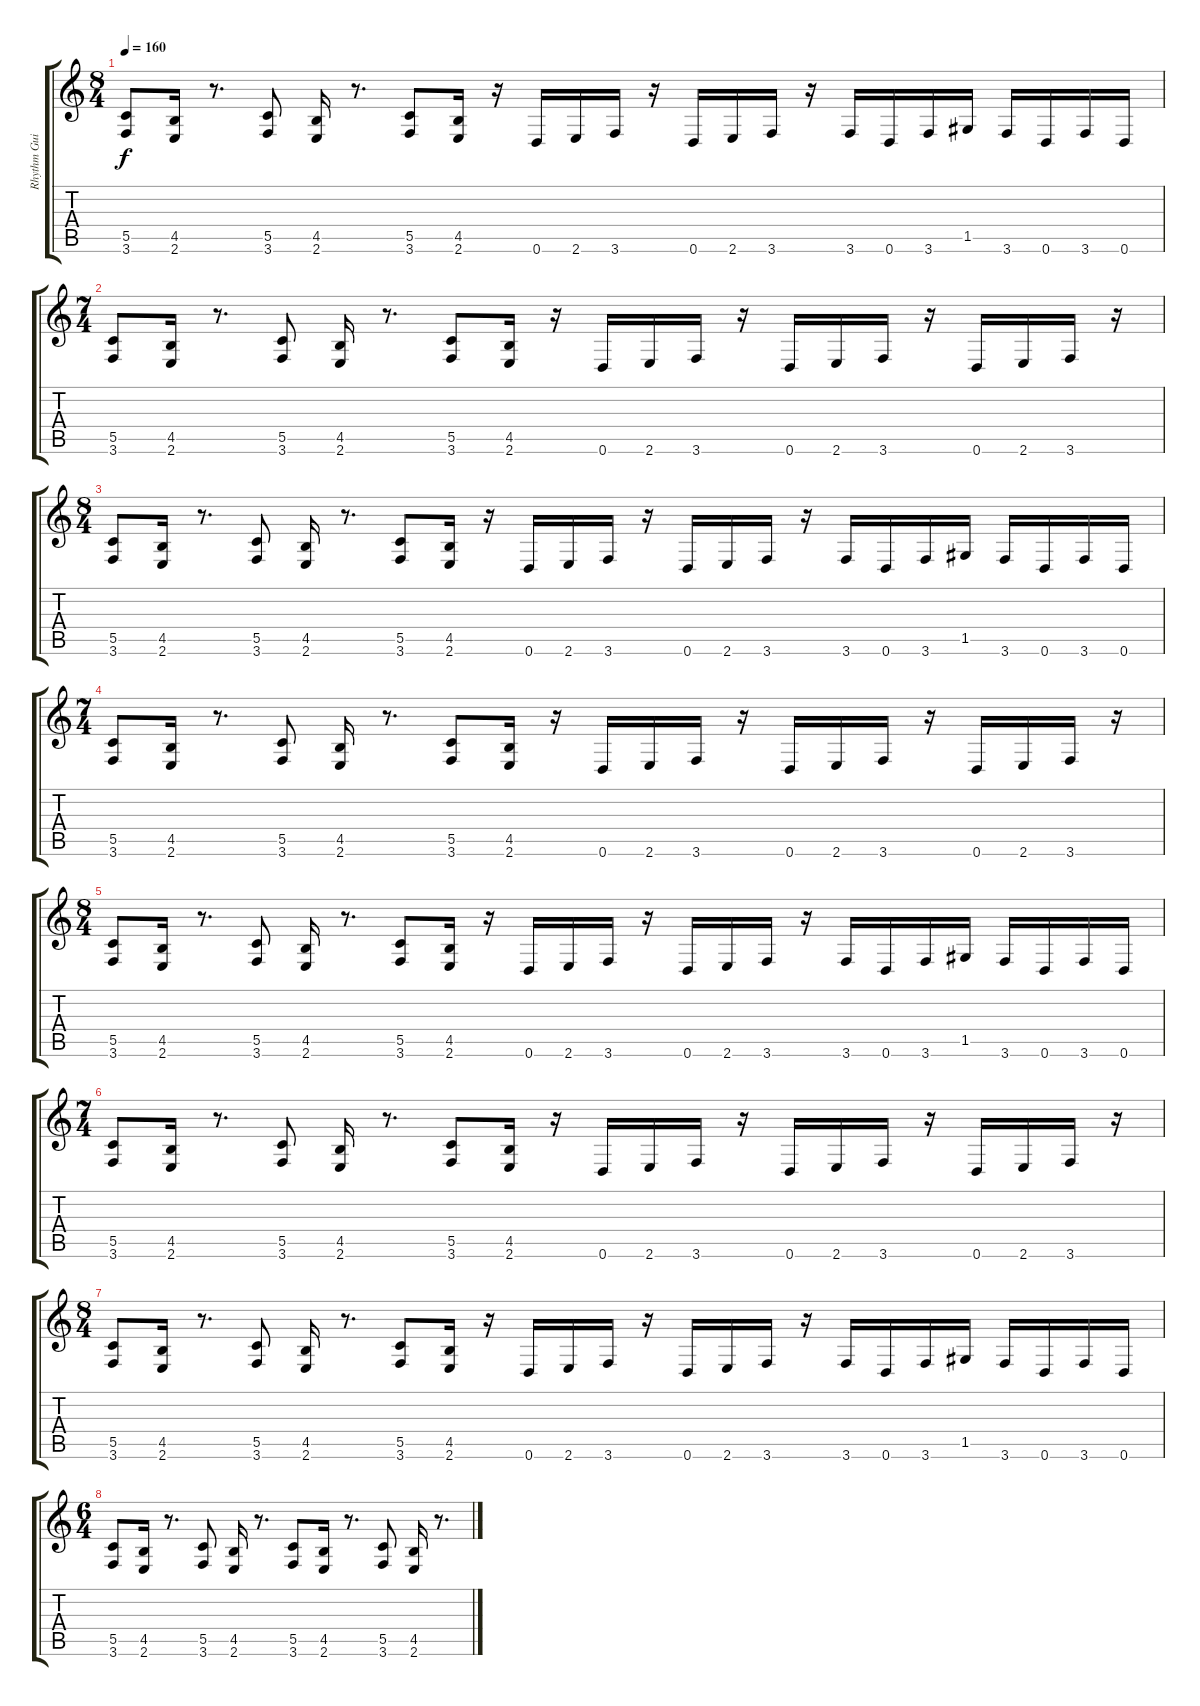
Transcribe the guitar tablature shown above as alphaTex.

\track ("Rhythm Guitar" "Rhythm Gui") {instrument overdrivenguitar}
\staff {score tabs}
\tuning (D4 A3 F3 C3 G2 D2) {hide}
\ts (8 4)
\tempo 160
\clef g2
\ks c
(5.5 3.6).8{dy f} (4.5 2.6).16 r.8{d} (5.5 3.6).8 (4.5 2.6).16 r.8{d} (5.5 3.6).8 (4.5 2.6).16 r.16 0.6.16 2.6.16 3.6.16 r.16 0.6.16 2.6.16 3.6.16 r.16 3.6.16 0.6.16 3.6.16 1.5.16 3.6.16 0.6.16 3.6.16 0.6.16 |
\ts (7 4)
(5.5 3.6).8 (4.5 2.6).16 r.8{d} (5.5 3.6).8 (4.5 2.6).16 r.8{d} (5.5 3.6).8 (4.5 2.6).16 r.16 0.6.16 2.6.16 3.6.16 r.16 0.6.16 2.6.16 3.6.16 r.16 0.6.16 2.6.16 3.6.16 r.16 |
\ts (8 4)
(5.5 3.6).8 (4.5 2.6).16 r.8{d} (5.5 3.6).8 (4.5 2.6).16 r.8{d} (5.5 3.6).8 (4.5 2.6).16 r.16 0.6.16 2.6.16 3.6.16 r.16 0.6.16 2.6.16 3.6.16 r.16 3.6.16 0.6.16 3.6.16 1.5.16 3.6.16 0.6.16 3.6.16 0.6.16 |
\ts (7 4)
(5.5 3.6).8 (4.5 2.6).16 r.8{d} (5.5 3.6).8 (4.5 2.6).16 r.8{d} (5.5 3.6).8 (4.5 2.6).16 r.16 0.6.16 2.6.16 3.6.16 r.16 0.6.16 2.6.16 3.6.16 r.16 0.6.16 2.6.16 3.6.16 r.16 |
\ts (8 4)
(5.5 3.6).8 (4.5 2.6).16 r.8{d} (5.5 3.6).8 (4.5 2.6).16 r.8{d} (5.5 3.6).8 (4.5 2.6).16 r.16 0.6.16 2.6.16 3.6.16 r.16 0.6.16 2.6.16 3.6.16 r.16 3.6.16 0.6.16 3.6.16 1.5.16 3.6.16 0.6.16 3.6.16 0.6.16 |
\ts (7 4)
(5.5 3.6).8 (4.5 2.6).16 r.8{d} (5.5 3.6).8 (4.5 2.6).16 r.8{d} (5.5 3.6).8 (4.5 2.6).16 r.16 0.6.16 2.6.16 3.6.16 r.16 0.6.16 2.6.16 3.6.16 r.16 0.6.16 2.6.16 3.6.16 r.16 |
\ts (8 4)
(5.5 3.6).8 (4.5 2.6).16 r.8{d} (5.5 3.6).8 (4.5 2.6).16 r.8{d} (5.5 3.6).8 (4.5 2.6).16 r.16 0.6.16 2.6.16 3.6.16 r.16 0.6.16 2.6.16 3.6.16 r.16 3.6.16 0.6.16 3.6.16 1.5.16 3.6.16 0.6.16 3.6.16 0.6.16 |
\ts (6 4)
(5.5 3.6).8 (4.5 2.6).16 r.8{d} (5.5 3.6).8 (4.5 2.6).16 r.8{d} (5.5 3.6).8 (4.5 2.6).16 r.8{d} (5.5 3.6).8 (4.5 2.6).16 r.8{d}
